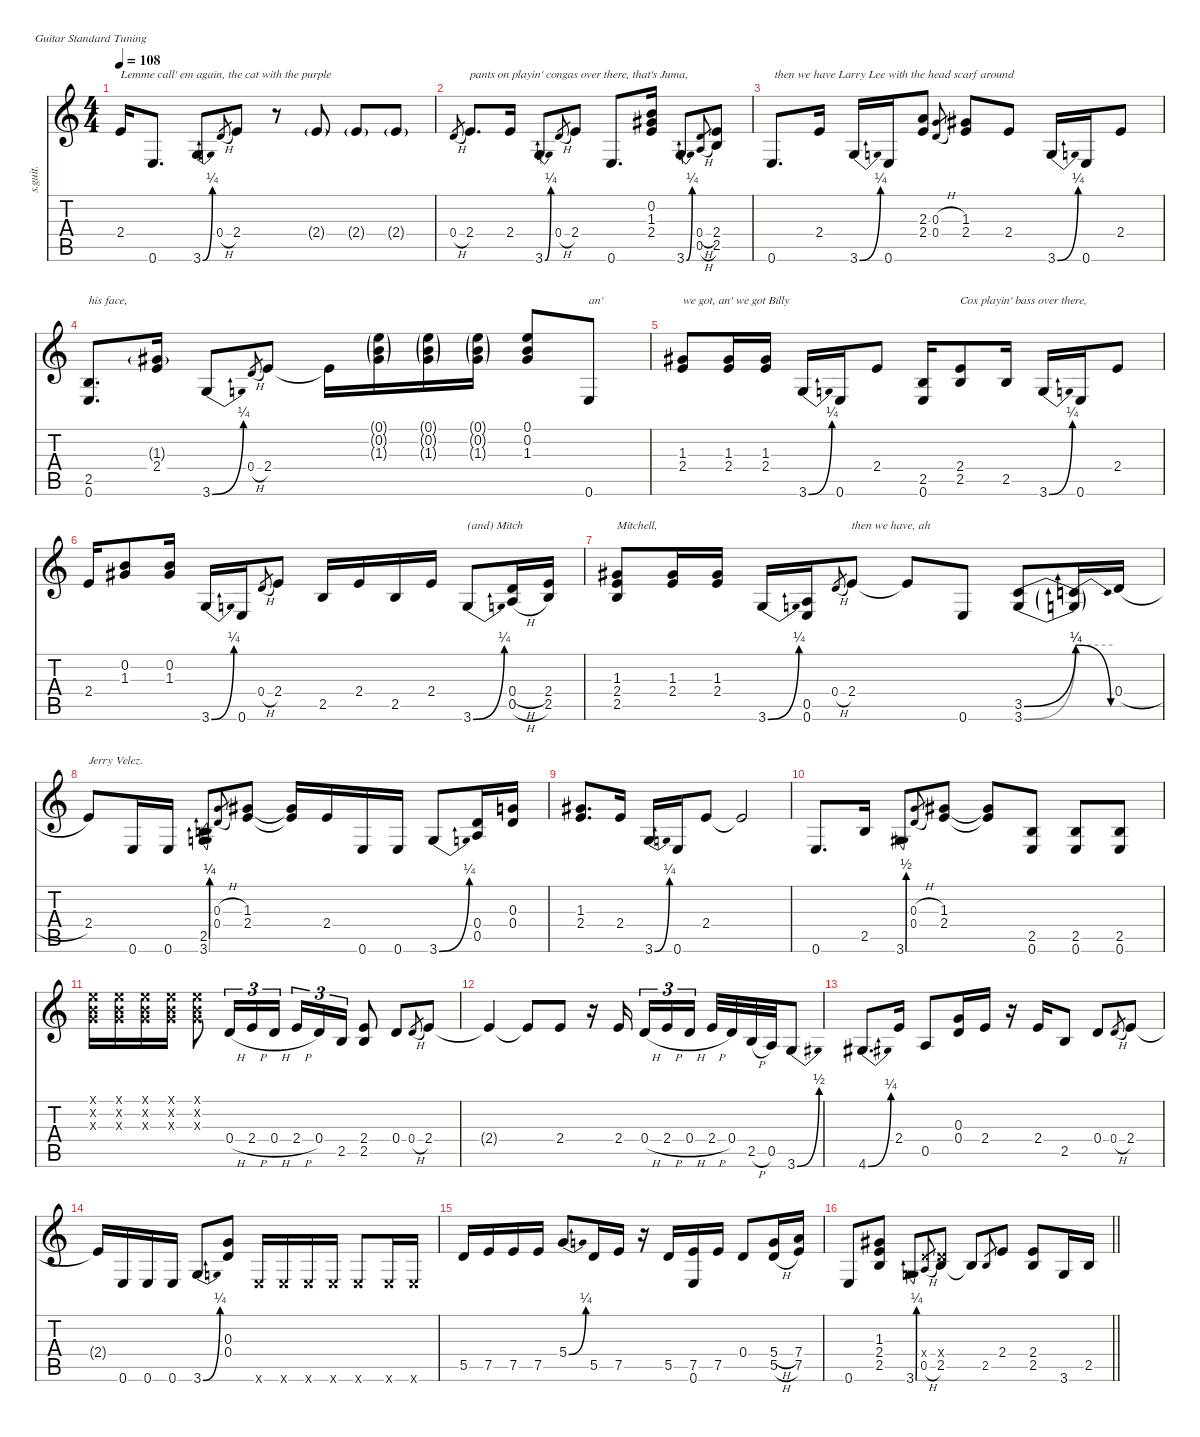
\defaultSystemsLayout 4
\hideDynamics
\bracketExtendMode nobrackets
\otherSystemsTrackNameOrientation horizontal
\track ("Guitar (Jimi Hendrix)" "s.guit.") {instrument acousticguitarsteel}
\staff {score tabs}
\tuning (E4 B3 G3 D3 A2 E2)
\ts (4 4)
\tempo 108
\clef g2
\ks c
2.4.16{txt "Lemme call' em again, the cat with the purple" dy ff beam Up} 0.6.8{d dy f beam Up} 3.6{be (bend 0 0 30 1)}.8{beam Up} 0.4{h}.8{gr dy mf beam Up} 2.4.8{dy ff beam Up} r.8{beam Up} 2.4{g}.8{dy mf beam Up} 2.4{g}.8{beam Up} 2.4{g}.8{beam Up} |
0.4{h}.8{gr beam Up} 2.4.8{d txt "pants on playin' congas over there, that's Juma," dy ff beam Up} 2.4.16{dy f beam Up} 3.6{be (bend 0 0 30 1)}.8{beam Up} 0.4{h}.8{gr dy mf beam Up} 2.4.8{dy ff beam Up} 0.6.8{d dy f beam Up} (0.2 1.3{acc #} 2.4).16{beam Up} 3.6{be (bend 0 0 30 1)}.8{beam Up} (0.4{h} 0.5{h}).8{gr dy mp beam Up} (2.4 2.5).8{dy f beam Up} |
0.6.8{d txt " then we have Larry Lee with the head scarf around" beam Up} 2.4.16{beam Up} 3.6{be (bend 0 0 30 1)}.16{beam Up} 0.6.16{dy mf beam Up} (2.3 2.4).8{dy f beam Up} (0.3{h} 0.4{h}).8{gr dy mp beam Up} (1.3{acc #} 2.4).8{dy f beam Up} 2.4.8{beam Up} 3.6{be (bend 0 0 30 1)}.16{beam Up} 0.6.16{dy mf beam Up} 2.4.8{dy f beam Up} |
(2.5 0.6).8{d txt "his face," beam Up} (1.3{g acc #} 2.4).16{beam Up} 3.6{be (bend 0 0 30 1)}.8{beam Up} 0.4{h}.8{gr dy mp beam Up} 2.4.8{dy f beam Up} 2.4{t}.16{beam Down} (0.1{g} 0.2{g} 1.3{g acc #}).16{dy mf beam Down} (0.1{g} 0.2{g} 1.3{g acc #}).16{beam Down} (0.1{g} 0.2{g} 1.3{g acc #}).16{beam Down} (0.1 0.2 1.3{acc #}).8{dy f beam Up} 0.6.8{txt "an'" beam Up} |
(1.3{acc #} 2.4).8{txt "we got, an' we got Billy" beam Up} (1.3{acc #} 2.4).16{beam Up} (1.3{acc #} 2.4).16{beam Up} 3.6{be (bend 0 0 30 1)}.16{beam Up} 0.6.16{dy mf beam Up} 2.4.8{dy f beam Up} (2.5 0.6).16{beam Up} (2.4 2.5).8{txt "Cox playin' bass over there," beam Up} 2.5.16{beam Up} 3.6{be (bend 0 0 30 1)}.16{beam Up} 0.6.16{dy mf beam Up} 2.4.8{dy f beam Up} |
2.4.16{beam Up} (0.2 1.3{acc #}).8{beam Up} (0.2 1.3{acc #}).16{beam Up} 3.6{be (bend 0 0 30 1)}.16{beam Up} 0.6.16{dy mf beam Up} 0.4{h}.8{gr dy mp beam Up} 2.4.8{dy f beam Up} 2.5.16{beam Up} 2.4.16{beam Up} 2.5.16{beam Up} 2.4.16{beam Up} 3.6{be (bend 0 0 30 1)}.8{txt "(and) Mitch" beam Up} (0.4{h} 0.5{h}).16{beam Up} (2.4 2.5).16{beam Up} |
(1.3{acc #} 2.4 2.5).8{txt "Mitchell," beam Up} (1.3{acc #} 2.4).16{beam Up} (1.3{acc #} 2.4).16{beam Up} 3.6{be (bend 0 0 30 1)}.16{beam Up} (0.5 0.6).16{dy mf beam Up} 0.4{h}.8{gr beam Up} 2.4.8{txt "then we have, ah" dy ff beam Up} 2.4{t}.8{dy f beam Up} 0.6.8{beam Up} (3.5{be (bend 0 0 60 1)} 3.6{be (bend 0 0 60 1)}).8{beam Up} (3.5{be (release 0 1 60 0) t} 3.6{be (hold 0 1 60 1) t}).16{beam Up} 0.4{h}.16{beam Up} |
2.4.8{txt "Jerry Velez." beam Up} 0.6.16{beam Up} 0.6.16{beam Up} (2.5{be (bend 0 0 30 1)} 3.6{be (bend 0 0 30 1)}).8{beam Up} (0.3{h} 0.4{h}).8{gr dy mp beam Up} (1.3{acc #} 2.4).8{dy f beam Up} (1.3{t acc #} 2.4{t}).16{beam Up} 2.4.16{beam Up} 0.6.16{beam Up} 0.6.16{beam Up} 3.6{be (bend 0 0 30 1)}.8{beam Up} (0.4 0.5).16{beam Up} (0.3 0.4).16{beam Up} |
(1.3{acc #} 2.4).8{d dy ff beam Up} 2.4.16{dy f beam Up} 3.6{be (bend 0 0 30 1)}.16{beam Up} 0.6.16{dy mf beam Up} 2.4.8{dy ff beam Up} 2.4{t}.2{dy f beam Up} |
0.6.8{d dy ff beam Up} 2.5.16{dy f beam Up} 3.6{be (bend 0 0 30 2)}.8{beam Up} (0.3{h} 0.4{h}).8{gr dy mf beam Up} (1.3{acc #} 2.4).8{dy ff beam Up} (1.3{t acc #} 2.4{t}).8{dy f beam Up} (2.5 0.6).8{beam Up} (2.5 0.6).8{beam Up} (2.5 0.6).8{beam Up} |
(0.1{x} 0.2{x} 0.3{x}).16{beam Down} (0.1{x} 0.2{x} 0.3{x}).16{beam Down} (0.1{x} 0.2{x} 0.3{x}).16{beam Down} (0.1{x} 0.2{x} 0.3{x}).16{beam Down} (0.1{x} 0.2{x} 0.3{x}).8{beam Down} 0.4{h}.16{tu (3 2) beam Up} 2.4{h}.16{tu (3 2) beam Up} 0.4{h}.16{tu (3 2) beam Up} 2.4{h}.16{tu (3 2) beam Up} 0.4.16{tu (3 2) beam Up} 2.5.16{tu (3 2) dy mf beam Up} (2.4 2.5).8{dy f beam Up} 0.4.8{beam Up} 0.4{h}.8{gr dy mp beam Up} 2.4.8{dy f beam Up} |
2.4{t}.4{beam Up} 2.4{t}.8{beam Up} 2.4.8{beam Up} r.16{beam Up} 2.4.16{beam Up} 0.4{h}.16{tu (3 2) beam Up} 2.4{h}.16{tu (3 2) beam Up} 0.4{h}.16{tu (3 2) beam Up} 2.4{h}.32{beam Up} 0.4.32{beam Up} 2.5{h}.32{beam Up} 0.5.32{beam Up} 3.6{be (bend 0 0 30 2)}.8{beam Up} |
4.6{be (bend 0 0 30 1) acc #}.8{d beam Up} 2.4.16{beam Up} 0.5.8{beam Up} (0.3 0.4).16{beam Up} 2.4.16{beam Up} r.16{beam Up} 2.4.16{beam Up} 2.5.8{beam Up} 0.4.8{beam Up} 0.4{h}.8{gr dy mp beam Up} 2.4.8{dy f beam Up} |
2.4{t}.16{beam Up} 0.6.16{beam Up} 0.6.16{beam Up} 0.6.16{beam Up} 3.6{be (bend 0 0 30 1)}.8{beam Up} (0.3 0.4).8{beam Up} 0.6{x}.16{beam Up} 0.6{x}.16{beam Up} 0.6{x}.16{beam Up} 0.6{x}.16{beam Up} 0.6{x}.8{beam Up} 0.6{x}.16{beam Up} 0.6{x}.16{beam Up} |
5.5.16{dy ff beam Up} 7.5.16{dy f beam Up} 7.5.16{beam Up} 7.5.16{beam Up} 5.4{be (bend 0 0 30 1)}.8{dy ff beam Up} 5.5.16{dy f beam Up} 7.5.16{dy ff beam Up} r.16{beam Up} 5.5.16{dy f beam Up} (7.5 0.6).16{beam Up} 7.5.16{beam Up} 0.4.8{beam Up} (5.4{h} 5.5{h}).16{beam Up} (7.4 7.5).16{beam Up} |
\barLineRight lightlight
0.6.8{dy ff beam Up} (1.3{acc #} 2.4 2.5).8{dy f beam Up} 3.6{be (bend 0 0 30 1)}.8{beam Up} (0.4{x} 0.5{h}).8{gr dy mp beam Up} (0.4{x} 2.5).8{dy f beam Up} 2.5{t}.8{beam Up} 2.5.8{gr dy mf beam Up} 2.4.8{dy f beam Up} (2.4 2.5).8{beam Up} 3.6.16{beam Up} 2.5.16{beam Up}
